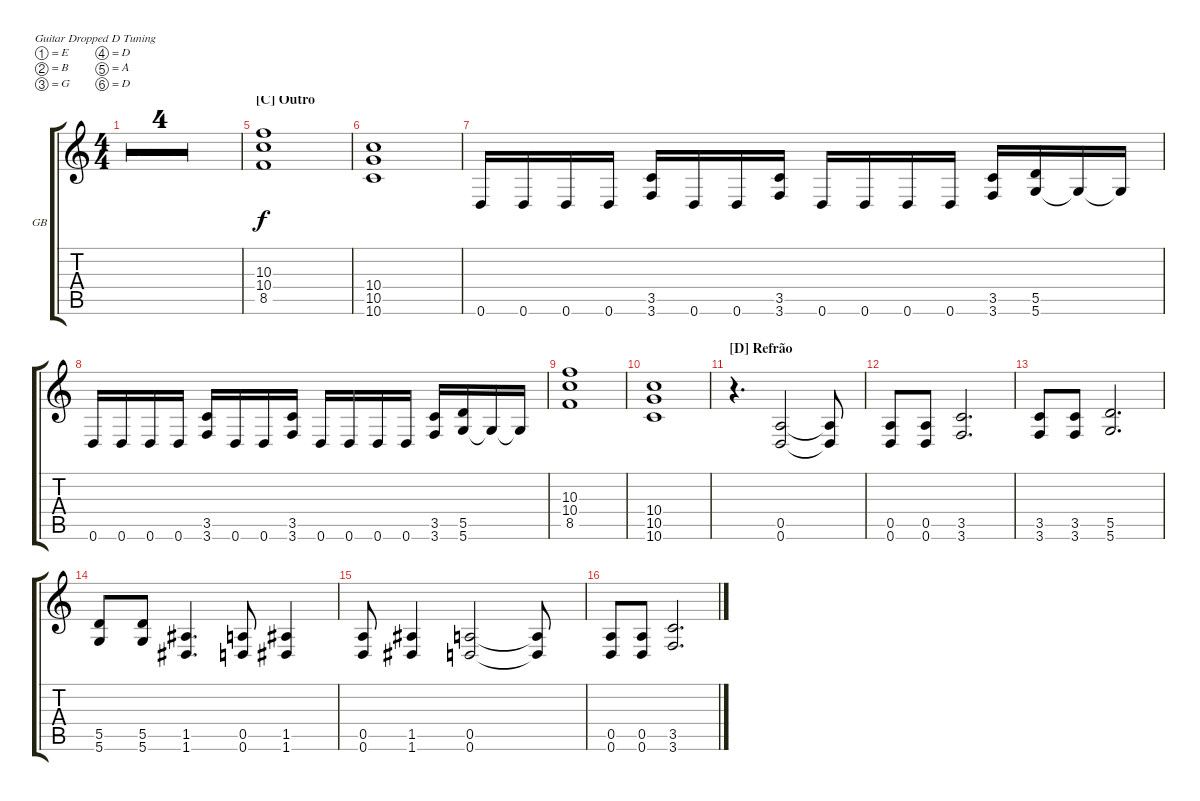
\defaultSystemsLayout 4
\bracketExtendMode groupsimilarinstruments
\firstSystemTrackNameOrientation horizontal
\otherSystemsTrackNameOrientation horizontal
\track ("Guitarra Base" "GB") {multiBarRest instrument acousticguitarsteel}
\staff {score tabs}
\tuning (E4 B3 G3 D3 A2 D2)
\ts (4 4)
\tempo 100
\clef g2
\ks c
|
|
|
\barLineRight lightlight
|
\section ("C" "Outro")
(8.5 10.4 10.3).1 |
(10.6 10.5 10.4).1 |
0.6.16 0.6.16 0.6.16 0.6.16 (3.6 3.5).16 0.6.16 0.6.16 (3.6 3.5).16 0.6.16 0.6.16 0.6.16 0.6.16 (3.6 3.5).16 (5.6 5.5).16 5.6{t}.16 5.6{t}.16 |
0.6.16 0.6.16 0.6.16 0.6.16 (3.6 3.5).16 0.6.16 0.6.16 (3.6 3.5).16 0.6.16 0.6.16 0.6.16 0.6.16 (3.6 3.5).16 (5.6 5.5).16 5.6{t}.16 5.6{t}.16 |
(8.5 10.4 10.3).1 |
(10.6 10.5 10.4).1 |
\section ("D" "Refrão")
r.4{d} (0.6 0.5).2 (0.5{t} 0.6{t}).8 |
(0.6 0.5).8 (0.5 0.6).8 (3.6 3.5).2{d} |
(3.6 3.5).8 (3.5 3.6).8 (5.6 5.5).2{d} |
(5.5 5.6).8 (5.5 5.6).8 (1.6 1.5).4{d} (0.5 0.6).8 (1.6 1.5).4 |
(0.5 0.6).8 (1.6 1.5).4 (0.6 0.5).2 (0.5{t} 0.6{t}).8 |
(0.6 0.5).8 (0.5 0.6).8 (3.6 3.5).2{d}
